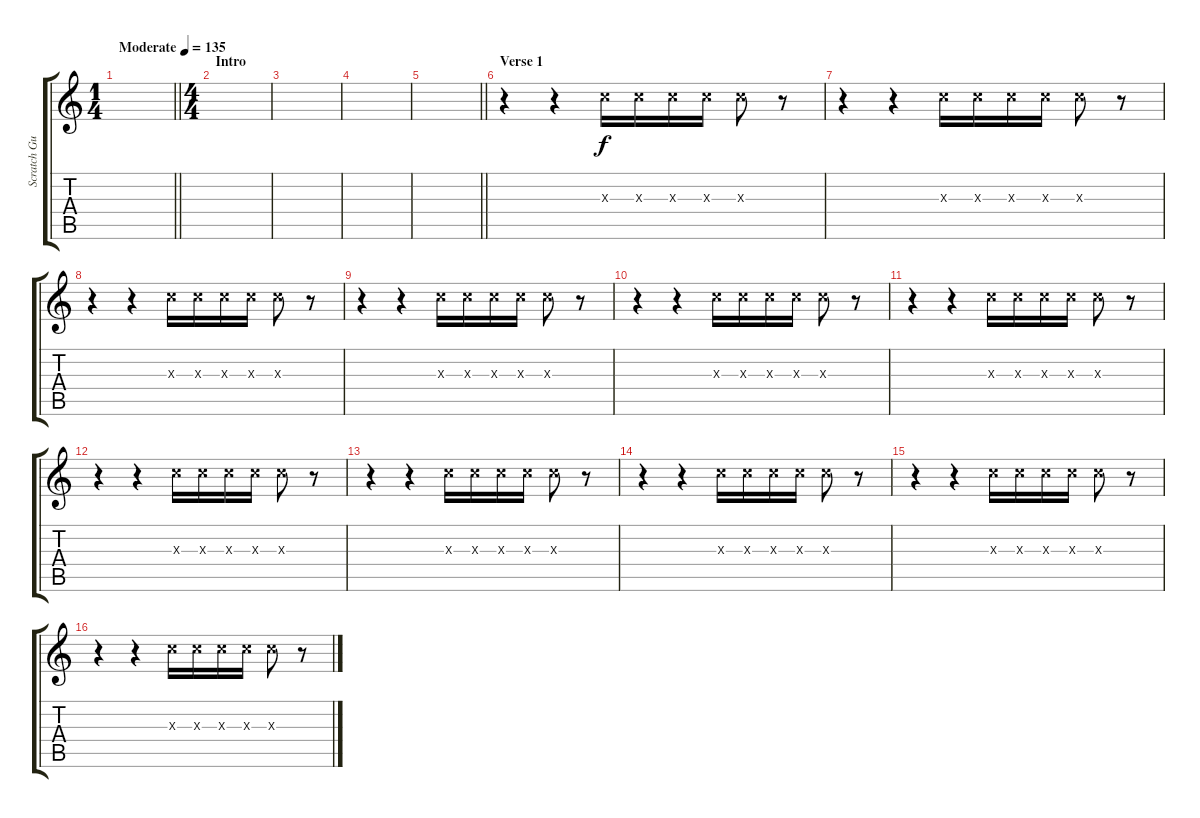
\track ("Scratch Guitar" "Scratch Gu") {instrument acousticguitarsteel}
\staff {score tabs}
\tuning (E4 B3 G3 D3 A2 E2) {hide}
\ts (1 4)
\tempo (135 "Moderate")
\clef g2
\barLineRight lightlight
\ks c
|
\ts (4 4)
\section ("" "Intro")
|
|
|
\barLineRight lightlight
|
\section ("" "Verse 1")
r.4 r.4 5.3{x}.16 5.3{x}.16 5.3{x}.16 5.3{x}.16 5.3{x}.8 r.8 |
r.4 r.4 5.3{x}.16 5.3{x}.16 5.3{x}.16 5.3{x}.16 5.3{x}.8 r.8 |
r.4 r.4 5.3{x}.16 5.3{x}.16 5.3{x}.16 5.3{x}.16 5.3{x}.8 r.8 |
r.4 r.4 5.3{x}.16 5.3{x}.16 5.3{x}.16 5.3{x}.16 5.3{x}.8 r.8 |
r.4 r.4 5.3{x}.16 5.3{x}.16 5.3{x}.16 5.3{x}.16 5.3{x}.8 r.8 |
r.4 r.4 5.3{x}.16 5.3{x}.16 5.3{x}.16 5.3{x}.16 5.3{x}.8 r.8 |
r.4 r.4 5.3{x}.16 5.3{x}.16 5.3{x}.16 5.3{x}.16 5.3{x}.8 r.8 |
r.4 r.4 5.3{x}.16 5.3{x}.16 5.3{x}.16 5.3{x}.16 5.3{x}.8 r.8 |
r.4 r.4 5.3{x}.16 5.3{x}.16 5.3{x}.16 5.3{x}.16 5.3{x}.8 r.8 |
r.4 r.4 5.3{x}.16 5.3{x}.16 5.3{x}.16 5.3{x}.16 5.3{x}.8 r.8 |
r.4 r.4 5.3{x}.16 5.3{x}.16 5.3{x}.16 5.3{x}.16 5.3{x}.8 r.8
